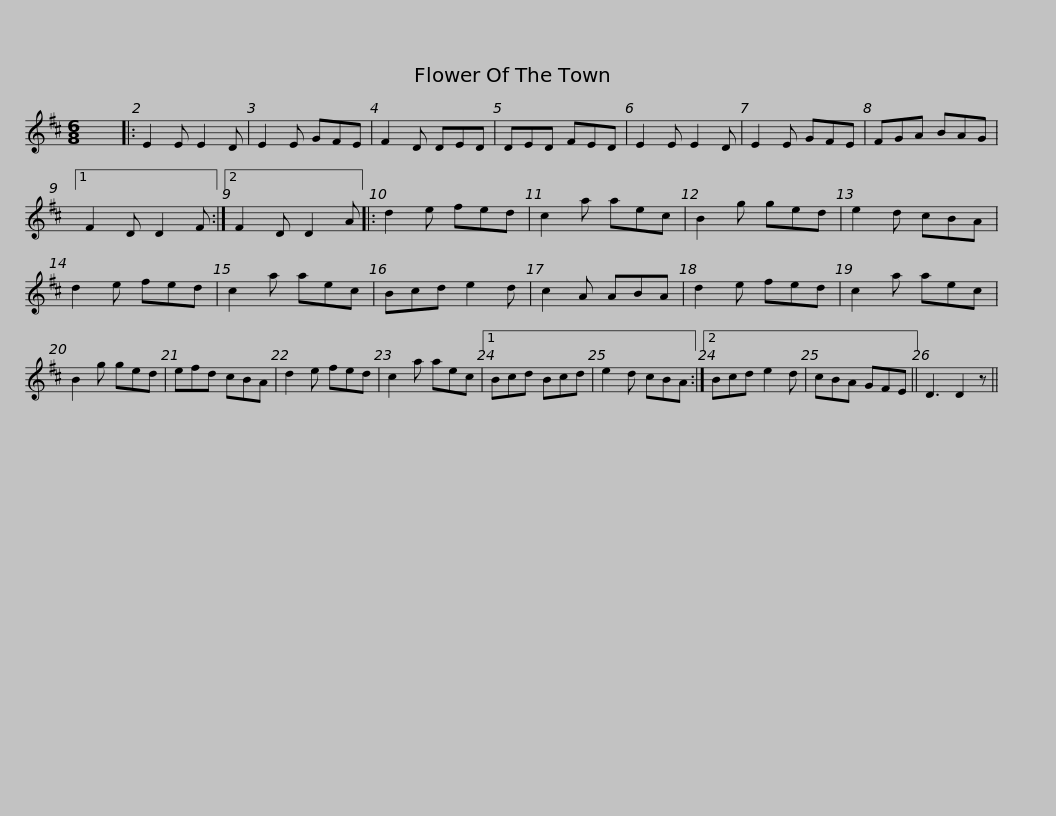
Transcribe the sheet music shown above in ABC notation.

X:1
L:1/8
M:6/8
I:linebreak $
K:D
V:1 treble
V:1
 x6 |: E2 E E2 D | E2 E GFE | F2 D DED | DED FED | %5
 E2 E E2 D | E2 E GFE | FGA BAG |1$ F2 D D2 F :|2 F2 D D2 A |: %10
 d2 e fed | c2 a aec | B2 g ged | e2 d cBA | d2 e fed | %15
 c2 a aec |$ Bcd e2 d | c2 A ABA | d2 e fed | c2 a aec | %20
 B2 g ged | efd cBA | d2 e fed | c2 a aec |1$ Bcd Bcd | %25
 e2 d cBA :|2 Bcd e2 d | cBA GFE || D3 D2 z || %29
